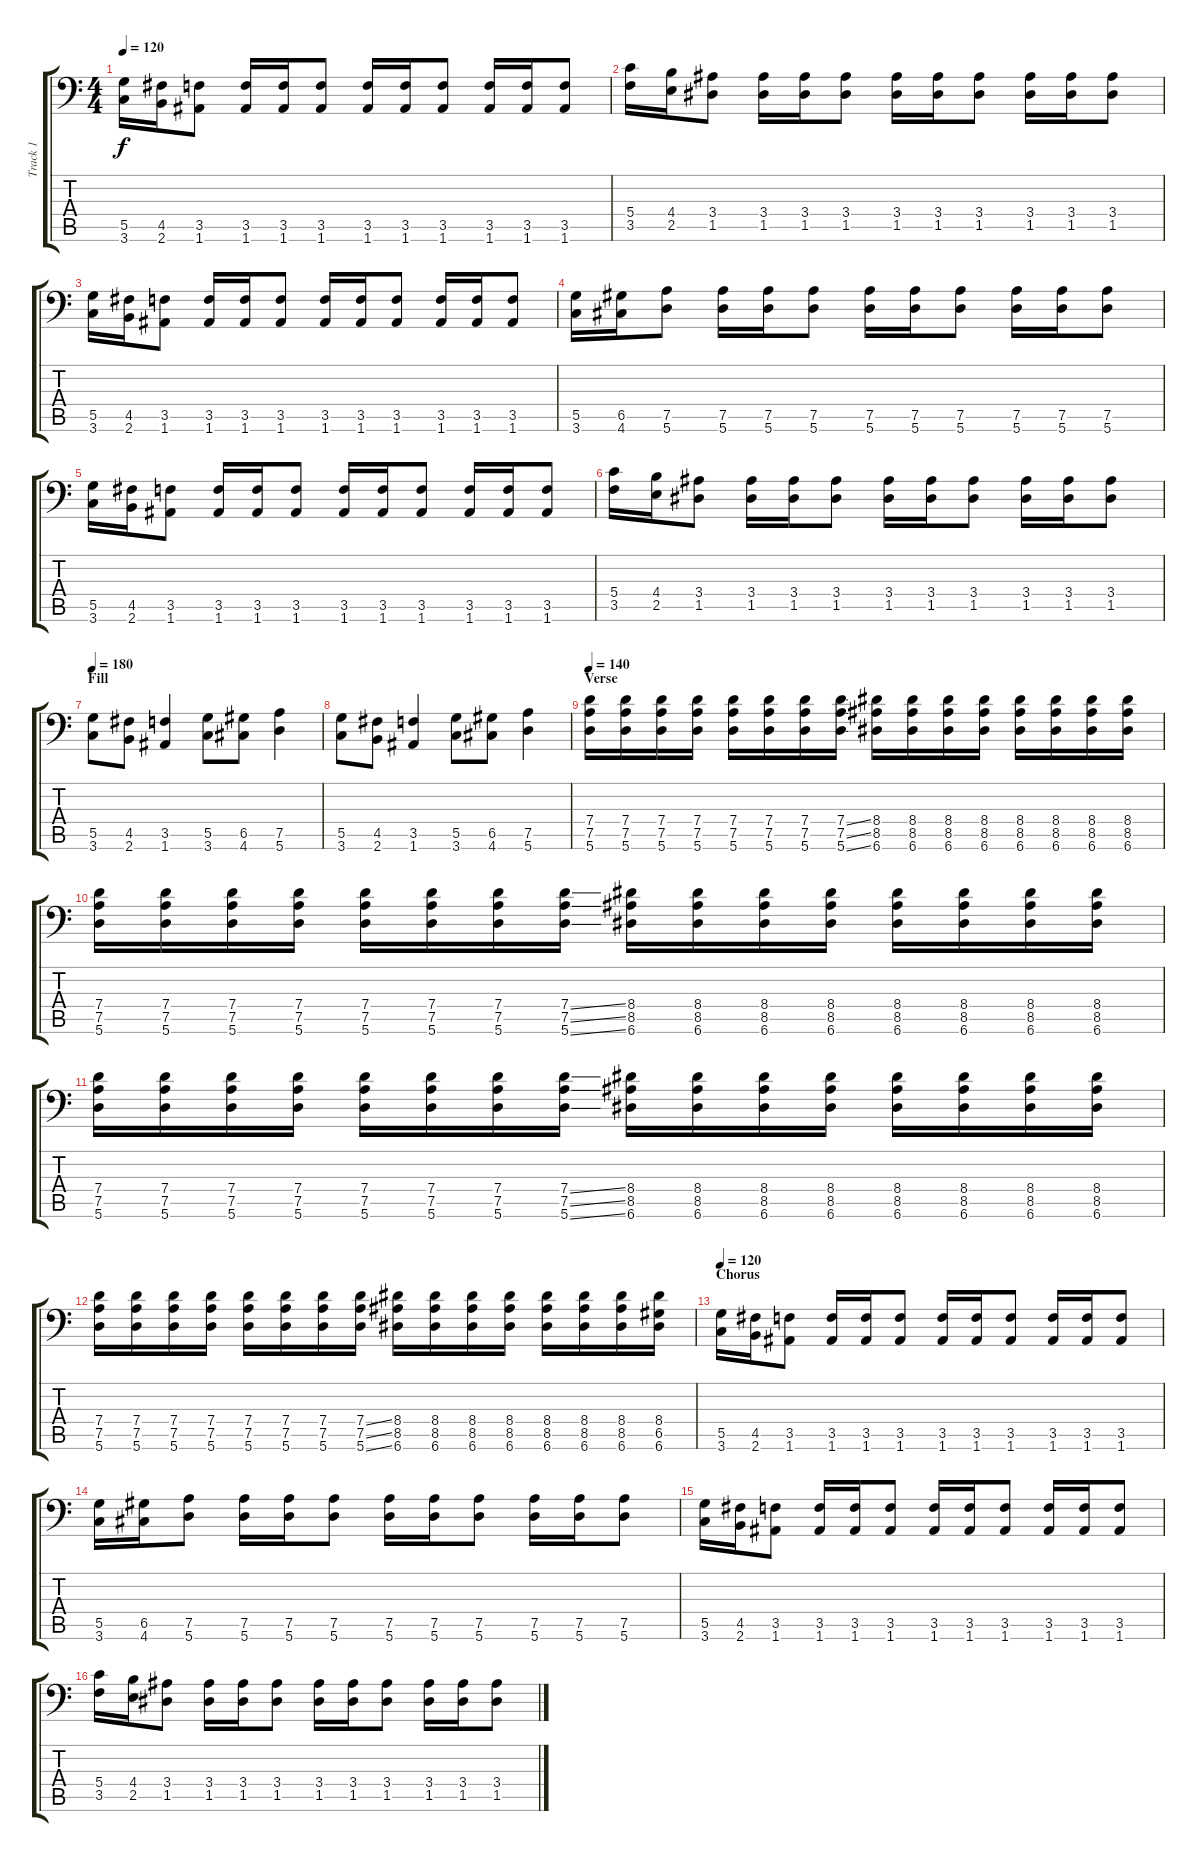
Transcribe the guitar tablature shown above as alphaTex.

\track ("Track 1" "Track 1") {instrument distortionguitar}
\staff {score tabs}
\tuning (A3 E3 C3 G2 D2 A1) {hide}
\ts (4 4)
\tempo 120
\clef f4
\ks c
(5.5 3.6).16{dy f} (4.5 2.6).16 (3.5 1.6).8 (3.5 1.6).16 (3.5 1.6).16 (3.5 1.6).8 (3.5 1.6).16 (3.5 1.6).16 (3.5 1.6).8 (3.5 1.6).16 (3.5 1.6).16 (3.5 1.6).8 |
(5.4 3.5).16 (4.4 2.5).16 (3.4 1.5).8 (3.4 1.5).16 (3.4 1.5).16 (3.4 1.5).8 (3.4 1.5).16 (3.4 1.5).16 (3.4 1.5).8 (3.4 1.5).16 (3.4 1.5).16 (3.4 1.5).8 |
(5.5 3.6).16 (4.5 2.6).16 (3.5 1.6).8 (3.5 1.6).16 (3.5 1.6).16 (3.5 1.6).8 (3.5 1.6).16 (3.5 1.6).16 (3.5 1.6).8 (3.5 1.6).16 (3.5 1.6).16 (3.5 1.6).8 |
(5.5 3.6).16 (6.5 4.6).16 (7.5 5.6).8 (7.5 5.6).16 (7.5 5.6).16 (7.5 5.6).8 (7.5 5.6).16 (7.5 5.6).16 (7.5 5.6).8 (7.5 5.6).16 (7.5 5.6).16 (7.5 5.6).8 |
(5.5 3.6).16 (4.5 2.6).16 (3.5 1.6).8 (3.5 1.6).16 (3.5 1.6).16 (3.5 1.6).8 (3.5 1.6).16 (3.5 1.6).16 (3.5 1.6).8 (3.5 1.6).16 (3.5 1.6).16 (3.5 1.6).8 |
(5.4 3.5).16 (4.4 2.5).16 (3.4 1.5).8 (3.4 1.5).16 (3.4 1.5).16 (3.4 1.5).8 (3.4 1.5).16 (3.4 1.5).16 (3.4 1.5).8 (3.4 1.5).16 (3.4 1.5).16 (3.4 1.5).8 |
\section ("" "Fill")
\tempo 180
(5.5 3.6).8 (4.5 2.6).8 (3.5 1.6).4 (5.5 3.6).8 (6.5 4.6).8 (7.5 5.6).4 |
(5.5 3.6).8 (4.5 2.6).8 (3.5 1.6).4 (5.5 3.6).8 (6.5 4.6).8 (7.5 5.6).4 |
\section ("" "Verse")
\tempo 140
(7.4 7.5 5.6).16 (7.4 7.5 5.6).16 (7.4 7.5 5.6).16 (7.4 7.5 5.6).16 (7.4 7.5 5.6).16 (7.4 7.5 5.6).16 (7.4 7.5 5.6).16 (7.4{ss} 7.5{ss} 5.6{ss}).16 (8.4 8.5 6.6).16 (8.4 8.5 6.6).16 (8.4 8.5 6.6).16 (8.4 8.5 6.6).16 (8.4 8.5 6.6).16 (8.4 8.5 6.6).16 (8.4 8.5 6.6).16 (8.4 8.5 6.6).16 |
(7.4 7.5 5.6).16 (7.4 7.5 5.6).16 (7.4 7.5 5.6).16 (7.4 7.5 5.6).16 (7.4 7.5 5.6).16 (7.4 7.5 5.6).16 (7.4 7.5 5.6).16 (7.4{ss} 7.5{ss} 5.6{ss}).16 (8.4 8.5 6.6).16 (8.4 8.5 6.6).16 (8.4 8.5 6.6).16 (8.4 8.5 6.6).16 (8.4 8.5 6.6).16 (8.4 8.5 6.6).16 (8.4 8.5 6.6).16 (8.4 8.5 6.6).16 |
(7.4 7.5 5.6).16 (7.4 7.5 5.6).16 (7.4 7.5 5.6).16 (7.4 7.5 5.6).16 (7.4 7.5 5.6).16 (7.4 7.5 5.6).16 (7.4 7.5 5.6).16 (7.4{ss} 7.5{ss} 5.6{ss}).16 (8.4 8.5 6.6).16 (8.4 8.5 6.6).16 (8.4 8.5 6.6).16 (8.4 8.5 6.6).16 (8.4 8.5 6.6).16 (8.4 8.5 6.6).16 (8.4 8.5 6.6).16 (8.4 8.5 6.6).16 |
(7.4 7.5 5.6).16 (7.4 7.5 5.6).16 (7.4 7.5 5.6).16 (7.4 7.5 5.6).16 (7.4 7.5 5.6).16 (7.4 7.5 5.6).16 (7.4 7.5 5.6).16 (7.4{ss} 7.5{ss} 5.6{ss}).16 (8.4 8.5 6.6).16 (8.4 8.5 6.6).16 (8.4 8.5 6.6).16 (8.4 8.5 6.6).16 (8.4 8.5 6.6).16 (8.4 8.5 6.6).16 (8.4 8.5 6.6).16 (8.4 6.5 6.6).16 |
\section ("" "Chorus")
\tempo 120
(5.5 3.6).16 (4.5 2.6).16 (3.5 1.6).8 (3.5 1.6).16 (3.5 1.6).16 (3.5 1.6).8 (3.5 1.6).16 (3.5 1.6).16 (3.5 1.6).8 (3.5 1.6).16 (3.5 1.6).16 (3.5 1.6).8 |
(5.5 3.6).16 (6.5 4.6).16 (7.5 5.6).8 (7.5 5.6).16 (7.5 5.6).16 (7.5 5.6).8 (7.5 5.6).16 (7.5 5.6).16 (7.5 5.6).8 (7.5 5.6).16 (7.5 5.6).16 (7.5 5.6).8 |
(5.5 3.6).16 (4.5 2.6).16 (3.5 1.6).8 (3.5 1.6).16 (3.5 1.6).16 (3.5 1.6).8 (3.5 1.6).16 (3.5 1.6).16 (3.5 1.6).8 (3.5 1.6).16 (3.5 1.6).16 (3.5 1.6).8 |
(5.4 3.5).16 (4.4 2.5).16 (3.4 1.5).8 (3.4 1.5).16 (3.4 1.5).16 (3.4 1.5).8 (3.4 1.5).16 (3.4 1.5).16 (3.4 1.5).8 (3.4 1.5).16 (3.4 1.5).16 (3.4 1.5).8
